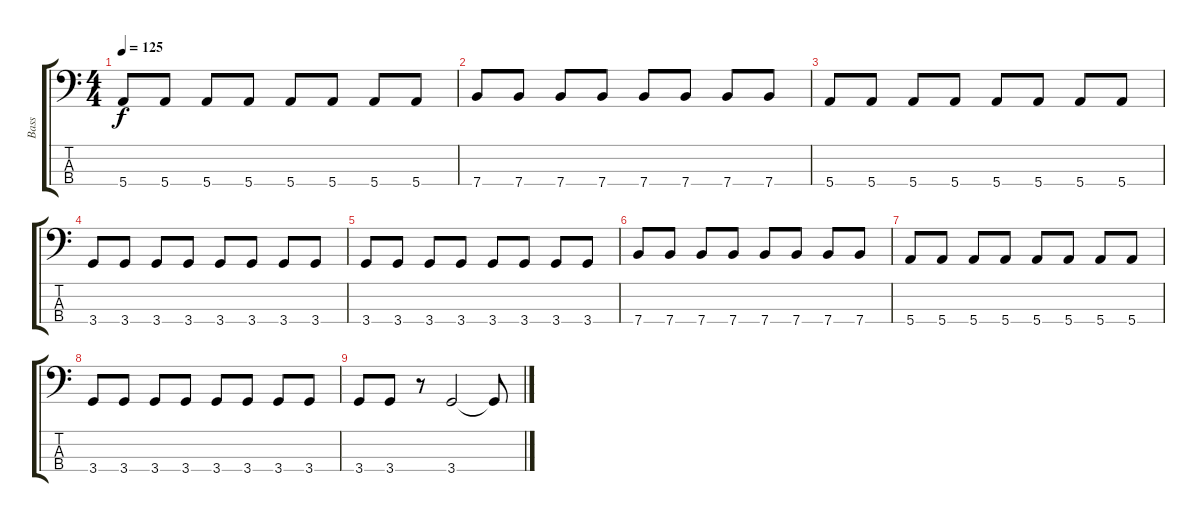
\track ("Bass" "Bass") {instrument electricbassfinger}
\staff {score tabs}
\tuning (G2 D2 A1 E1) {hide}
\ts (4 4)
\tempo 125
\clef f4
\ks c
5.4.8{dy f} 5.4.8 5.4.8 5.4.8 5.4.8 5.4.8 5.4.8 5.4.8 |
7.4.8 7.4.8 7.4.8 7.4.8 7.4.8 7.4.8 7.4.8 7.4.8 |
5.4.8 5.4.8 5.4.8 5.4.8 5.4.8 5.4.8 5.4.8 5.4.8 |
3.4.8 3.4.8 3.4.8 3.4.8 3.4.8 3.4.8 3.4.8 3.4.8 |
3.4.8 3.4.8 3.4.8 3.4.8 3.4.8 3.4.8 3.4.8 3.4.8 |
7.4.8 7.4.8 7.4.8 7.4.8 7.4.8 7.4.8 7.4.8 7.4.8 |
5.4.8 5.4.8 5.4.8 5.4.8 5.4.8 5.4.8 5.4.8 5.4.8 |
3.4.8 3.4.8 3.4.8 3.4.8 3.4.8 3.4.8 3.4.8 3.4.8 |
3.4.8 3.4.8 r.8 3.4.2 3.4{t}.8
